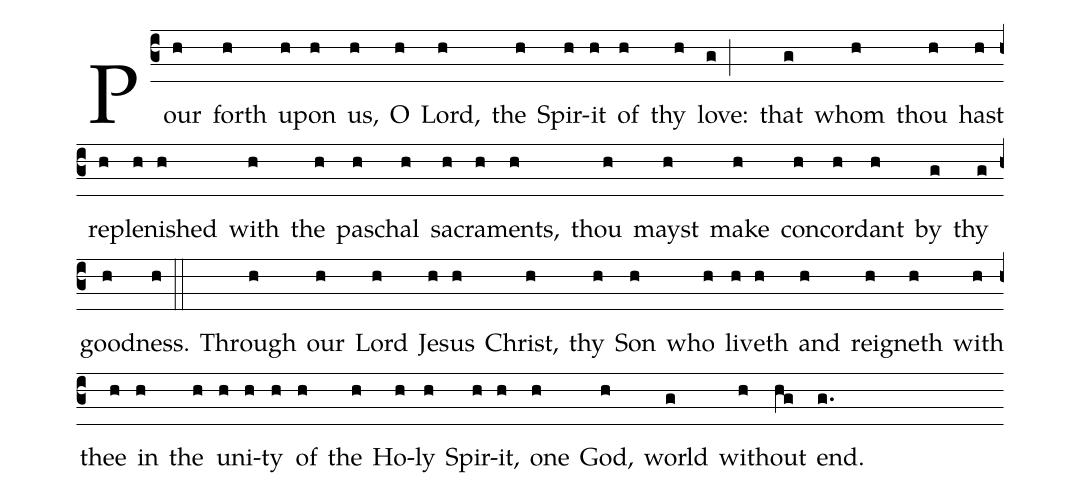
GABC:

%%
(c3) Pour(h) forth(h) u(h)pon(h) us,(h) O(h) Lord,(h) the(h) Spir(h)it(h) of(h) thy(h) love:(g;) that(g) whom(h) thou(h) hast(h) re(h)plen(h)ished(h) with(h) the(h) pas(h)chal(h) sa(h)cra(h)ments,(h) thou(h) mayst(h) make(h) con(h)cord(h)ant(h) by(g) thy(g) good(h)ness.(h::) Through(h) our(h) Lord(h) Je(h)sus(h) Christ,(h) thy(h) Son(h) who(h) liv(h)eth(h) and(h) reign(h)eth(h) with(h) thee(h) in(h) the(h) un(h)i(h)ty(h) of(h) the(h) Ho(h)ly(h) Spir(h)it,(h) one(h) God,(h) world(g) with(h)out(hg) end.(g.)
